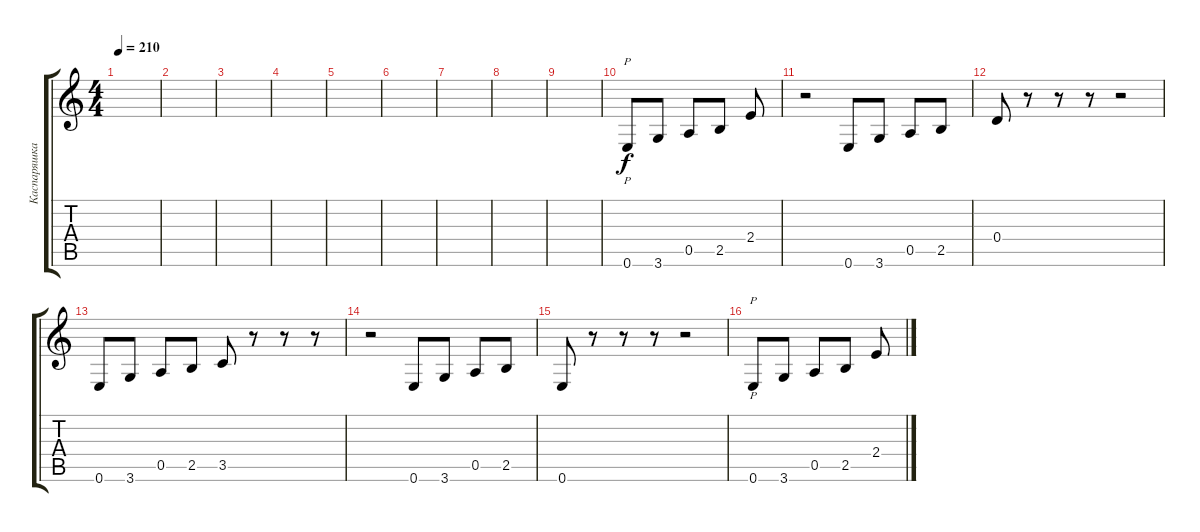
\track ("Каспаряшка" "Каспаряшка") {instrument electricguitarmuted}
\staff {score tabs}
\tuning (E4 B3 G3 D3 A2 E2) {hide}
\ts (4 4)
\tempo 210
\clef g2
\ks c
|
|
|
|
|
|
|
|
|
0.6.8{p} 3.6.8 0.5.8 2.5.8 2.4.8 |
r.2 0.6.8 3.6.8 0.5.8 2.5.8 |
0.4.8 r.8 r.8 r.8 r.2 |
0.6.8 3.6.8 0.5.8 2.5.8 3.5.8 r.8 r.8 r.8 |
r.2 0.6.8 3.6.8 0.5.8 2.5.8 |
0.6.8 r.8 r.8 r.8 r.2 |
0.6.8{p} 3.6.8 0.5.8 2.5.8 2.4.8
